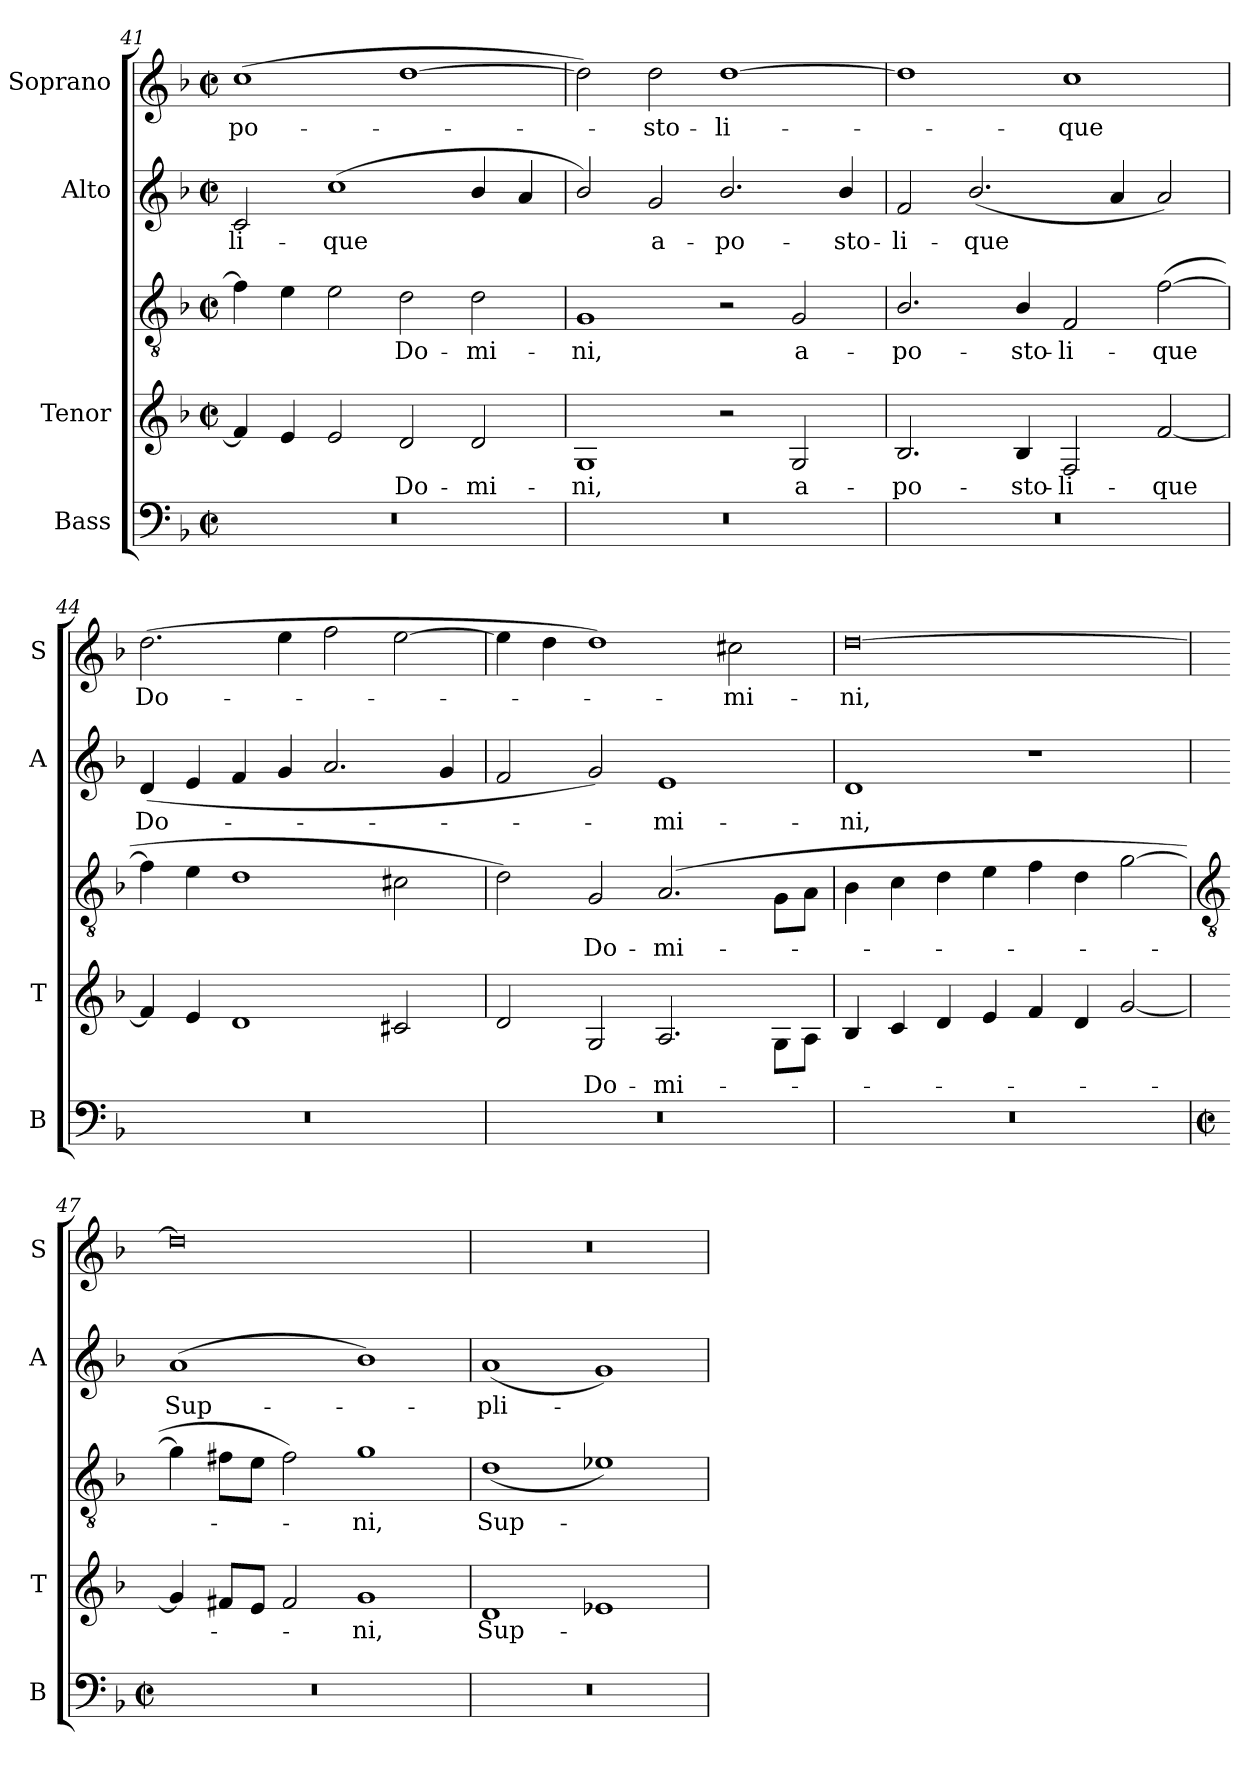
**kern	**kern	**text	**kern	**text	**kern	**text	**kern	**text
*part4	*part3	*part3	*part3	*part3	*part2	*part2	*part1	*part1
*staff5	*staff4	*staff4	*staff3	*staff3	*staff2	*staff2	*staff1	*staff1
*I"Bass	*I"Tenor	*	*	*	*I"Alto	*	*I"Soprano	*
*I'B	*I'T	*	*	*	*I'A	*	*I'S	*
!!LO:LB:g=z
*clefF4	*	*	*clefGv2	*	*clefG2	*	*clefG2	*
*k[b-]	*k[b-]	*	*k[b-]	*	*k[b-]	*	*k[b-]	*
*F:	*F:	*	*F:	*	*F:	*	*F:	*
*M4/2	*M4/2	*	*M4/2	*	*M4/2	*	*M4/2	*
*met(c|)	*met(c|)	*	*met(c|)	*	*met(c|)	*	*met(c|)	*
=41	=41	=41	=41	=41	=41	=41	=41	=41
!	!	!	!	!	!	!LO:LY:b	!	!LO:LY:b
0r	4f]	.	4f]	.	2c	-li-	(>1cc	po-
.	4e	.	4e	.	.	.	.	.
!	!	!	!	!	!	!LO:LY:b	!	!
.	2e	.	2e	.	(<1cc	-que	.	.
!	!	!LO:LY:b	!	!LO:LY:b	!	!	!	!
.	2d	Do-	2d	Do-	.	.	[1dd	.
!	!	!LO:LY:b	!	!LO:LY:b	!	!	!	!
.	2d	-mi-	2d	-mi-	4b-/	.	.	.
.	.	.	.	.	4a	.	.	.
=42	=42	=42	=42	=42	=42	=42	=42	=42
!	!	!LO:LY:b	!	!LO:LY:b	!	!	!	!
0r	1G	-ni,	1G	-ni,	2b-/)	.	2dd])	.
!	!	!	!	!	!	!LO:LY:b	!	!LO:LY:b
.	.	.	.	.	2g	a-	2dd	sto-
!	!	!	!	!	!	!LO:LY:b	!	!LO:LY:b
.	2r	.	2r	.	2.b-/	-po-	[1dd	-li-
!	!	!LO:LY:b	!	!LO:LY:b	!	!	!	!
.	2G	a-	2G	a-	.	.	.	.
!	!	!	!	!	!	!LO:LY:b	!	!
.	.	.	.	.	4b-/	-sto-	.	.
=43	=43	=43	=43	=43	=43	=43	=43	=43
!	!	!LO:LY:b	!	!LO:LY:b	!	!LO:LY:b	!	!
0r	2.B-/	-po-	2.B-/	-po-	2f	-li-	1dd]	.
!	!	!	!	!	!	!LO:LY:b	!	!
.	.	.	.	.	(<2.b-/	-que	.	.
!	!	!LO:LY:b	!	!LO:LY:b	!	!	!	!
.	4B-/	-sto-	4B-/	-sto-	.	.	.	.
!	!	!LO:LY:b	!	!LO:LY:b	!	!	!	!LO:LY:b
.	2F	-li-	2F	-li-	.	.	1cc	que
.	.	.	.	.	4a	.	.	.
!	!	!LO:LY:b	!	!LO:LY:b	!	!	!	!
.	[2f	-que	(>[2f	-que	2a)	.	.	.
=44	=44	=44	=44	=44	=44	=44	=44	=44
!	!	!	!	!	!	!LO:LY:b	!	!LO:LY:b
0r	4f]	.	4f]	.	(<4d	Do-	(>2.dd	Do-
.	4e	.	4e	.	4e	.	.	.
.	1d	.	1d	.	4f	.	.	.
.	.	.	.	.	4g	.	4ee	.
.	.	.	.	.	2.a	.	2ff	.
.	2c#	.	2c#	.	.	.	[2ee	.
.	.	.	.	.	4g	.	.	.
=45	=45	=45	=45	=45	=45	=45	=45	=45
0r	2d	.	2d)	.	2f	.	4ee]	.
.	.	.	.	.	.	.	4dd	.
!	!	!LO:LY:b	!	!LO:LY:b	!	!	!	!
.	2G	Do-	2G	Do-	2g)	.	1dd)	.
!	!	!LO:LY:b	!	!LO:LY:b	!	!LO:LY:b	!	!
.	2.A	-mi-	(>2.A	-mi-	1e	mi-	.	.
!	!	!	!	!	!	!	!	!LO:LY:b
.	.	.	.	.	.	.	2cc#	mi-
.	8G\L	.	8G\L	.	.	.	.	.
.	8A\J	.	8A\J	.	.	.	.	.
=46	=46	=46	=46	=46	=46	=46	=46	=46
!	!	!	!	!	!	!LO:LY:b	!	!LO:LY:b
0r	4B-	.	4B-	.	1d	-ni,	[0dd	-ni,
.	4c	.	4c	.	.	.	.	.
.	4d	.	4d	.	.	.	.	.
.	4e	.	4e	.	.	.	.	.
.	4f	.	4f	.	1r	.	.	.
.	4d	.	4d	.	.	.	.	.
.	[2g	.	[2g	.	.	.	.	.
!!LO:LB:g=z
=47	=47	=47	=47	=47	=47	=47	=47	=47
*	*	*	*clefGv2	*	*	*	*	*
*M4/2	*	*	*	*	*	*	*	*
*met(c|)	*	*	*	*	*	*	*	*
!	!	!	!	!	!	!LO:LY:b	!	!
0r	4g]	.	4g]	.	(<1a	Sup-	0dd]	.
.	8f#XL	.	8f#XL	.	.	.	.	.
.	8eJ	.	8eJ	.	.	.	.	.
.	2f#	.	2f#)	.	.	.	.	.
!	!	!LO:LY:b	!	!LO:LY:b	!	!	!	!
.	1g	ni,	1g	ni,	1b-)	.	.	.
=48	=48	=48	=48	=48	=48	=48	=48	=48
!	!	!LO:LY:b	!	!LO:LY:b	!	!LO:LY:b	!	!
0r	1d/	Sup-	(<1d/	Sup-	(<1a	pli-	0r	.
.	1e-/	.	1e-/)	.	1g)	.	.	.
=	=	=	=	=	=	=	=	=
*-	*-	*-	*-	*-	*-	*-	*-	*-
